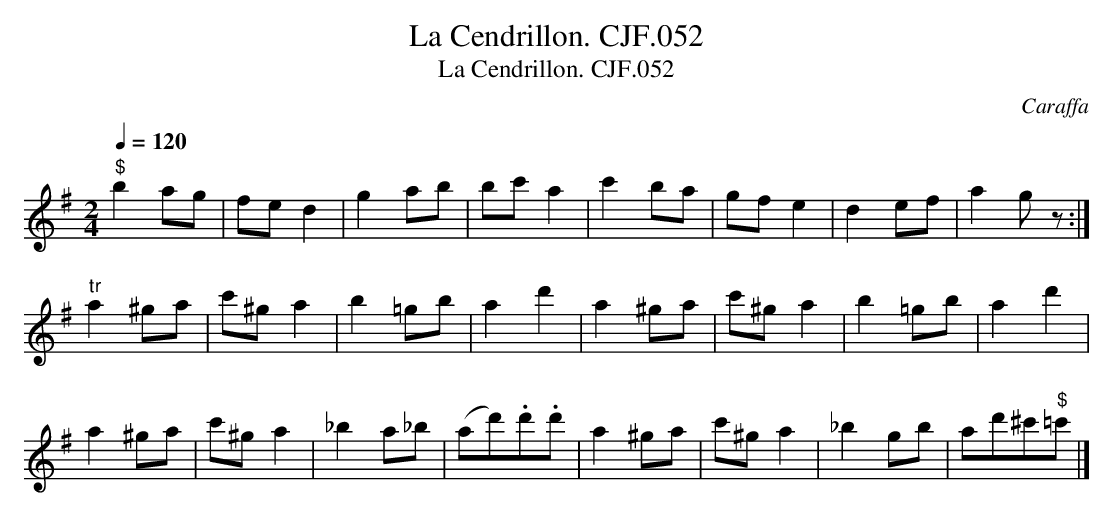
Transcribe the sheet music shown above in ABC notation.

X:1
T:Cendrillon. CJF.052, La
T:La Cendrillon. CJF.052
C:Caraffa
M:2/4
L:1/8
Q:1/4=120
K:G
"$"b2ag|fed2|g2ab|bc'a2|\
c'2ba|gfe2|d2ef|a2gz:|
"tr"a2^ga|c'^ga2|b2=gb|a2d'2|\
a2^ga|c'^ga2|b2=gb|a2d'2|
a2^ga|c'^ga2|_b2a_b|(ad').d'.d'|\
a2^ga|c'^ga2|_b2gb|ad'^c'"$"=c'|]
